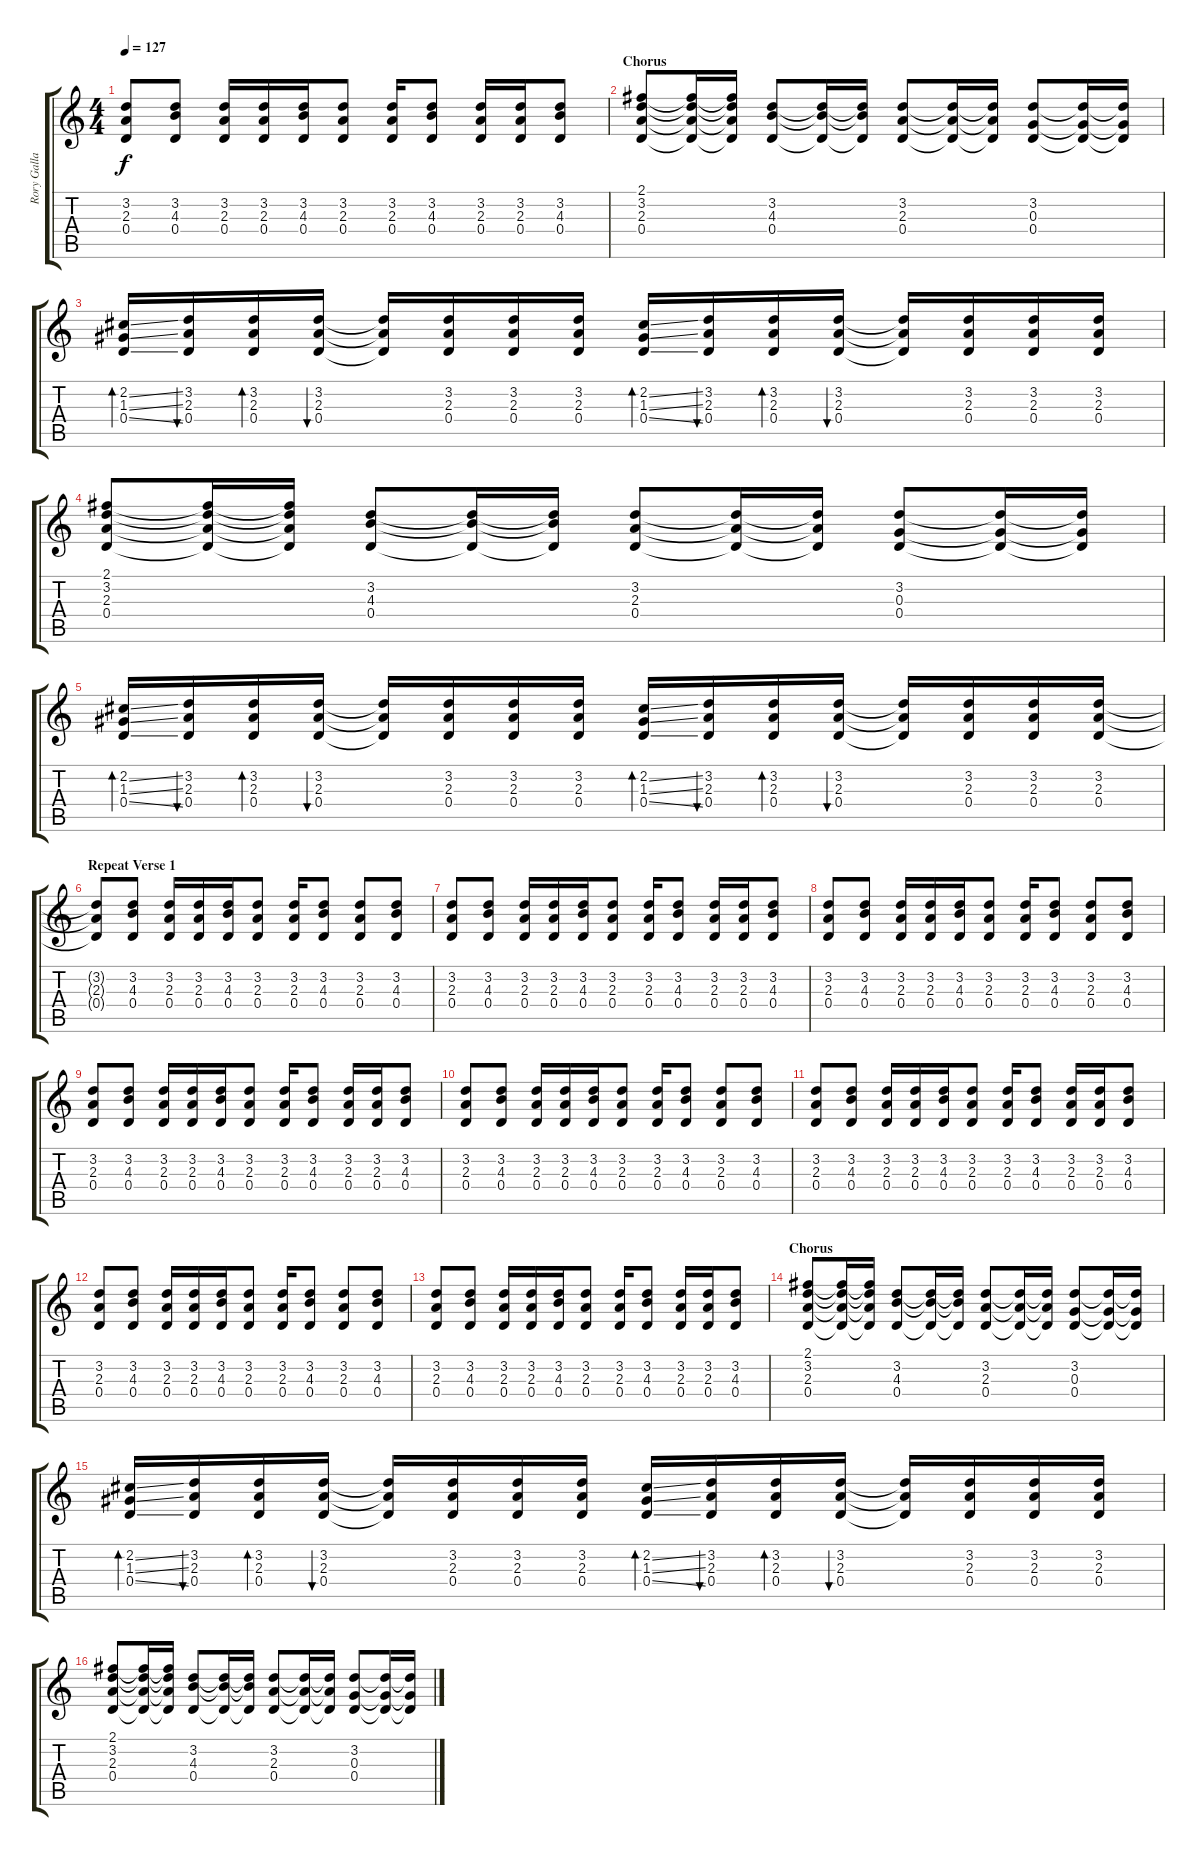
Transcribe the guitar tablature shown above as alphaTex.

\track ("Rory Gallagher" "Rory Galla") {instrument acousticguitarsteel}
\staff {score tabs}
\tuning (E4 B3 G3 D3 A2 E2) {hide}
\ts (4 4)
\tempo 127
\clef g2
\ks c
(3.2 2.3 0.4).8{dy f} (3.2 4.3 0.4).8 (3.2 2.3 0.4).16 (3.2 2.3 0.4).16 (3.2 4.3 0.4).16 (3.2 2.3 0.4).8 (3.2 2.3 0.4).16 (3.2 4.3 0.4).8 (3.2 2.3 0.4).16 (3.2 2.3 0.4).16 (3.2 4.3 0.4).8 |
\section ("" "Chorus")
(2.1 3.2 2.3 0.4).8 (2.1{t} 3.2{t} 2.3{t} 0.4{t}).16 (2.1{t} 3.2{t} 2.3{t} 0.4{t}).16 (3.2 4.3 0.4).8 (3.2{t} 4.3{t} 0.4{t}).16 (3.2{t} 4.3{t} 0.4{t}).16 (3.2 2.3 0.4).8 (3.2{t} 2.3{t} 0.4{t}).16 (3.2{t} 2.3{t} 0.4{t}).16 (3.2 0.3 0.4).8 (3.2{t} 0.3{t} 0.4{t}).16 (3.2{t} 0.3{t} 0.4{t}).16 |
(2.2{ss} 1.3{ss} 0.4{ss}).16{bd 60} (3.2 2.3 0.4).16{bu 60} (3.2 2.3 0.4).16{bd 60} (3.2 2.3 0.4).16{bu 60} (3.2{t} 2.3{t} 0.4{t}).16 (3.2 2.3 0.4).16 (3.2 2.3 0.4).16 (3.2 2.3 0.4).16 (2.2{ss} 1.3{ss} 0.4{ss}).16{bd 60} (3.2 2.3 0.4).16{bu 60} (3.2 2.3 0.4).16{bd 60} (3.2 2.3 0.4).16{bu 60} (3.2{t} 2.3{t} 0.4{t}).16 (3.2 2.3 0.4).16 (3.2 2.3 0.4).16 (3.2 2.3 0.4).16 |
(2.1 3.2 2.3 0.4).8 (2.1{t} 3.2{t} 2.3{t} 0.4{t}).16 (2.1{t} 3.2{t} 2.3{t} 0.4{t}).16 (3.2 4.3 0.4).8 (3.2{t} 4.3{t} 0.4{t}).16 (3.2{t} 4.3{t} 0.4{t}).16 (3.2 2.3 0.4).8 (3.2{t} 2.3{t} 0.4{t}).16 (3.2{t} 2.3{t} 0.4{t}).16 (3.2 0.3 0.4).8 (3.2{t} 0.3{t} 0.4{t}).16 (3.2{t} 0.3{t} 0.4{t}).16 |
(2.2{ss} 1.3{ss} 0.4{ss}).16{bd 60 volume 8} (3.2 2.3 0.4).16{bu 60} (3.2 2.3 0.4).16{bd 60} (3.2 2.3 0.4).16{bu 60} (3.2{t} 2.3{t} 0.4{t}).16 (3.2 2.3 0.4).16 (3.2 2.3 0.4).16 (3.2 2.3 0.4).16 (2.2{ss} 1.3{ss} 0.4{ss}).16{bd 60} (3.2 2.3 0.4).16{bu 60} (3.2 2.3 0.4).16{bd 60} (3.2 2.3 0.4).16{bu 60} (3.2{t} 2.3{t} 0.4{t}).16 (3.2 2.3 0.4).16 (3.2 2.3 0.4).16 (3.2 2.3 0.4).16 |
\section ("" "Repeat Verse 1")
(3.2{t} 2.3{t} 0.4{t}).8 (3.2 4.3 0.4).8 (3.2 2.3 0.4).16 (3.2 2.3 0.4).16 (3.2 4.3 0.4).16 (3.2 2.3 0.4).8 (3.2 2.3 0.4).16 (3.2 4.3 0.4).8 (3.2 2.3 0.4).8 (3.2 4.3 0.4).8 |
(3.2 2.3 0.4).8 (3.2 4.3 0.4).8 (3.2 2.3 0.4).16 (3.2 2.3 0.4).16 (3.2 4.3 0.4).16 (3.2 2.3 0.4).8 (3.2 2.3 0.4).16 (3.2 4.3 0.4).8 (3.2 2.3 0.4).16 (3.2 2.3 0.4).16 (3.2 4.3 0.4).8 |
(3.2 2.3 0.4).8 (3.2 4.3 0.4).8 (3.2 2.3 0.4).16 (3.2 2.3 0.4).16 (3.2 4.3 0.4).16 (3.2 2.3 0.4).8 (3.2 2.3 0.4).16 (3.2 4.3 0.4).8 (3.2 2.3 0.4).8 (3.2 4.3 0.4).8 |
(3.2 2.3 0.4).8 (3.2 4.3 0.4).8 (3.2 2.3 0.4).16 (3.2 2.3 0.4).16 (3.2 4.3 0.4).16 (3.2 2.3 0.4).8 (3.2 2.3 0.4).16 (3.2 4.3 0.4).8 (3.2 2.3 0.4).16 (3.2 2.3 0.4).16 (3.2 4.3 0.4).8 |
(3.2 2.3 0.4).8 (3.2 4.3 0.4).8 (3.2 2.3 0.4).16 (3.2 2.3 0.4).16 (3.2 4.3 0.4).16 (3.2 2.3 0.4).8 (3.2 2.3 0.4).16 (3.2 4.3 0.4).8 (3.2 2.3 0.4).8 (3.2 4.3 0.4).8 |
(3.2 2.3 0.4).8 (3.2 4.3 0.4).8 (3.2 2.3 0.4).16 (3.2 2.3 0.4).16 (3.2 4.3 0.4).16 (3.2 2.3 0.4).8 (3.2 2.3 0.4).16 (3.2 4.3 0.4).8 (3.2 2.3 0.4).16 (3.2 2.3 0.4).16 (3.2 4.3 0.4).8 |
(3.2 2.3 0.4).8 (3.2 4.3 0.4).8 (3.2 2.3 0.4).16 (3.2 2.3 0.4).16 (3.2 4.3 0.4).16 (3.2 2.3 0.4).8 (3.2 2.3 0.4).16 (3.2 4.3 0.4).8 (3.2 2.3 0.4).8 (3.2 4.3 0.4).8 |
(3.2 2.3 0.4).8 (3.2 4.3 0.4).8 (3.2 2.3 0.4).16 (3.2 2.3 0.4).16 (3.2 4.3 0.4).16 (3.2 2.3 0.4).8 (3.2 2.3 0.4).16 (3.2 4.3 0.4).8 (3.2 2.3 0.4).16 (3.2 2.3 0.4).16 (3.2 4.3 0.4).8 |
\section ("" "Chorus")
(2.1 3.2 2.3 0.4).8 (2.1{t} 3.2{t} 2.3{t} 0.4{t}).16 (2.1{t} 3.2{t} 2.3{t} 0.4{t}).16 (3.2 4.3 0.4).8 (3.2{t} 4.3{t} 0.4{t}).16 (3.2{t} 4.3{t} 0.4{t}).16 (3.2 2.3 0.4).8 (3.2{t} 2.3{t} 0.4{t}).16 (3.2{t} 2.3{t} 0.4{t}).16 (3.2 0.3 0.4).8 (3.2{t} 0.3{t} 0.4{t}).16 (3.2{t} 0.3{t} 0.4{t}).16 |
(2.2{ss} 1.3{ss} 0.4{ss}).16{bd 60} (3.2 2.3 0.4).16{bu 60} (3.2 2.3 0.4).16{bd 60} (3.2 2.3 0.4).16{bu 60} (3.2{t} 2.3{t} 0.4{t}).16 (3.2 2.3 0.4).16 (3.2 2.3 0.4).16 (3.2 2.3 0.4).16 (2.2{ss} 1.3{ss} 0.4{ss}).16{bd 60} (3.2 2.3 0.4).16{bu 60} (3.2 2.3 0.4).16{bd 60} (3.2 2.3 0.4).16{bu 60} (3.2{t} 2.3{t} 0.4{t}).16 (3.2 2.3 0.4).16 (3.2 2.3 0.4).16 (3.2 2.3 0.4).16 |
(2.1 3.2 2.3 0.4).8 (2.1{t} 3.2{t} 2.3{t} 0.4{t}).16 (2.1{t} 3.2{t} 2.3{t} 0.4{t}).16 (3.2 4.3 0.4).8 (3.2{t} 4.3{t} 0.4{t}).16 (3.2{t} 4.3{t} 0.4{t}).16 (3.2 2.3 0.4).8 (3.2{t} 2.3{t} 0.4{t}).16 (3.2{t} 2.3{t} 0.4{t}).16 (3.2 0.3 0.4).8 (3.2{t} 0.3{t} 0.4{t}).16 (3.2{t} 0.3{t} 0.4{t}).16
